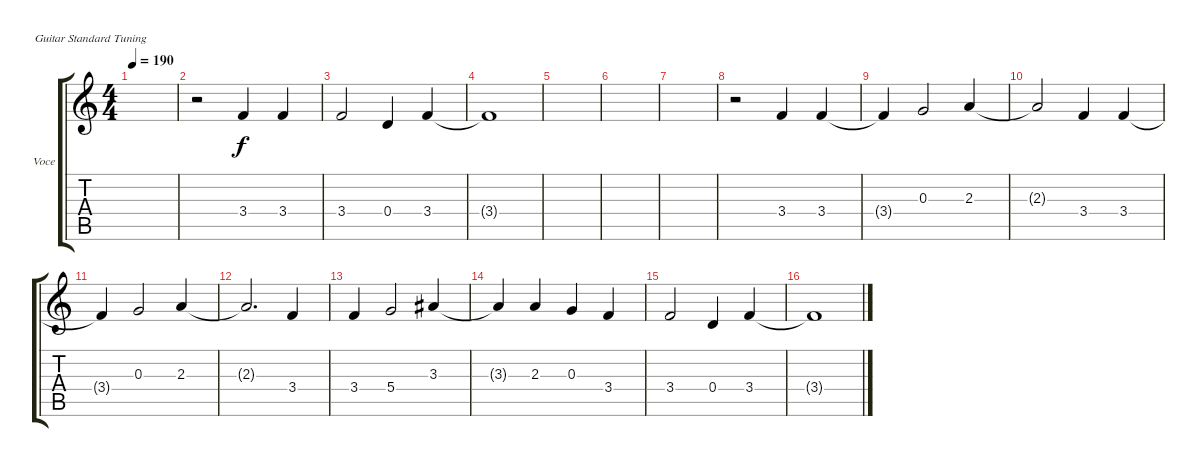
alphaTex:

\defaultSystemsLayout 4
\bracketExtendMode groupsimilarinstruments
\firstSystemTrackNameOrientation horizontal
\otherSystemsTrackNameOrientation horizontal
\track ("Cantato" "Voce") {instrument acousticguitarsteel}
\staff {score tabs}
\tuning (E4 B3 G3 D3 A2 E2)
\ts (4 4)
\tempo 190
\clef g2
\ks c
|
r.2 3.4.4 3.4.4 |
3.4.2 0.4.4 3.4.4 |
3.4{t}.1 |
|
|
|
r.2 3.4.4 3.4.4 |
3.4{t}.4 0.3.2 2.3.4 |
2.3{t}.2 3.4.4 3.4.4 |
3.4{t}.4 0.3.2 2.3.4 |
2.3{t}.2{d} 3.4.4 |
3.4.4 5.4.2 3.3.4 |
3.3{t}.4 2.3.4 0.3.4 3.4.4 |
3.4.2 0.4.4 3.4.4 |
3.4{t}.1
